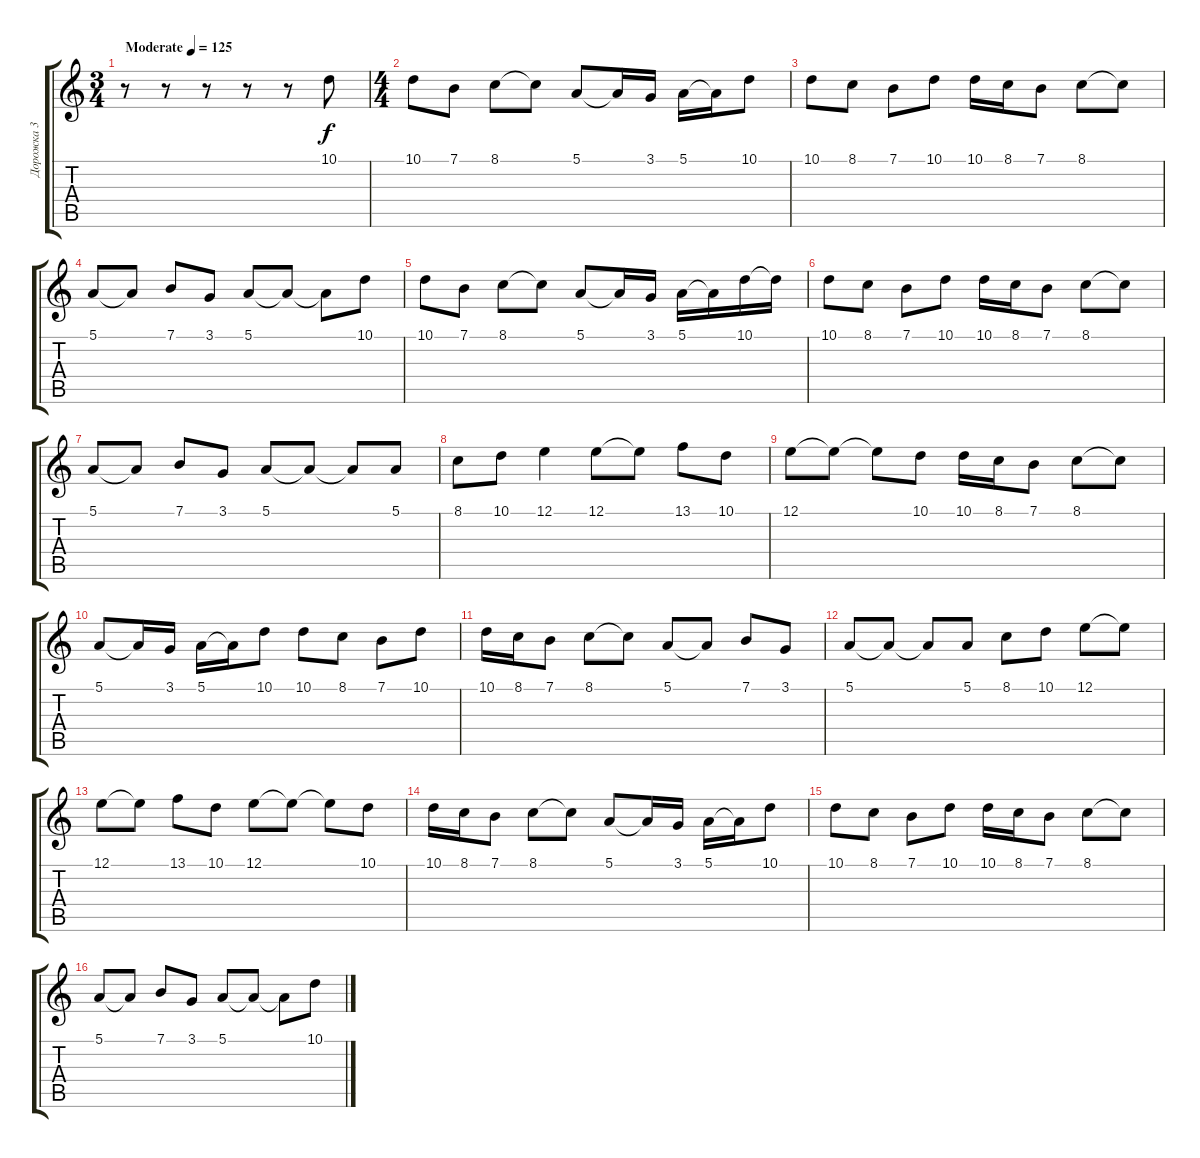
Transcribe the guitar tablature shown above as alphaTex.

\track ("Дорожка 3" "Дорожка 3") {instrument vibraphone}
\staff {score tabs}
\tuning (E4 B3 G3 D3 A2 E2) {hide}
\ts (3 4)
\tempo (125 "Moderate")
\clef g2
\ks c
r.8{dy f instrument vibraphone} r.8 r.8 r.8 r.8 10.1.8 |
\ts (4 4)
10.1.8 7.1.8 8.1.8 8.1{t}.8 5.1.8 5.1{t}.16 3.1.16 5.1.16 5.1{t}.16 10.1.8 |
10.1.8 8.1.8 7.1.8 10.1.8 10.1.16 8.1.16 7.1.8 8.1.8 8.1{t}.8 |
5.1.8 5.1{t}.8 7.1.8 3.1.8 5.1.8 5.1{t}.8 5.1{t}.8 10.1.8 |
10.1.8 7.1.8 8.1.8 8.1{t}.8 5.1.8 5.1{t}.16 3.1.16 5.1.16 5.1{t}.16 10.1.16 10.1{t}.16 |
10.1.8 8.1.8 7.1.8 10.1.8 10.1.16 8.1.16 7.1.8 8.1.8 8.1{t}.8 |
5.1.8 5.1{t}.8 7.1.8 3.1.8 5.1.8 5.1{t}.8 5.1{t}.8 5.1.8 |
8.1.8 10.1.8 12.1.4 12.1.8 12.1{t}.8 13.1.8 10.1.8 |
12.1.8 12.1{t}.8 12.1{t}.8 10.1.8 10.1.16 8.1.16 7.1.8 8.1.8 8.1{t}.8 |
5.1.8 5.1{t}.16 3.1.16 5.1.16 5.1{t}.16 10.1.8 10.1.8 8.1.8 7.1.8 10.1.8 |
10.1.16 8.1.16 7.1.8 8.1.8 8.1{t}.8 5.1.8 5.1{t}.8 7.1.8 3.1.8 |
5.1.8 5.1{t}.8 5.1{t}.8 5.1.8 8.1.8 10.1.8 12.1.8 12.1{t}.8 |
12.1.8 12.1{t}.8 13.1.8 10.1.8 12.1.8 12.1{t}.8 12.1{t}.8 10.1.8 |
10.1.16 8.1.16 7.1.8 8.1.8 8.1{t}.8 5.1.8 5.1{t}.16 3.1.16 5.1.16 5.1{t}.16 10.1.8 |
10.1.8 8.1.8 7.1.8 10.1.8 10.1.16 8.1.16 7.1.8 8.1.8 8.1{t}.8 |
5.1.8 5.1{t}.8 7.1.8 3.1.8 5.1.8 5.1{t}.8 5.1{t}.8 10.1.8
